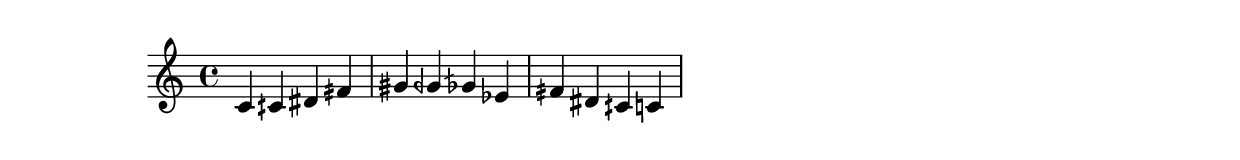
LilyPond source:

% Do not edit this file; it is automatically
% generated from Documentation/snippets/new
% This file is in the public domain.
%% Note: this file works from version 2.13.0
\version "2.13.20"

\header {
%% Translation of GIT committish: 5a7301fc350ffc3ab5bd3a2084c91666c9e9a549
  texidoces = "
El «Makam» es un tipo de melodía de Turquía que
utiliza alteraciones microtonales de 1/9 de tono.  Consulte el
archivo de inicio @code{makam.ly} (véase el 'Manual de
aprendizaje @version{}, 4.6.3 Otras fuentes de información' para
averiguar la situación de este archivo) para ver detalles de los
nombres de las notas y las alteraciones.

"
  doctitlees = "Ejemplo de «Makam»"



%% Translation of GIT committish: 0a868be38a775ecb1ef935b079000cebbc64de40
  texidocde = "
Makam ist eine türkische Melodie, in der 1/9-Tonabstände
eingesetzt werden.  Sehen Sie sich die Initialisierungsdatei
@code{makam.ly} für weiter Information zu Tonhöhenbezeichnungen
und Alterationen an (siehe
Handbuch zum Lernen @version{}, 4.6.3 Weitere Information zu
Hinweisen, wo diese Datei gespeichert ist)."

  doctitlede = "Makam-Beispiel"

%% Translation of GIT committish: 58a29969da425eaf424946f4119e601545fb7a7e
  texidocfr = "
Le «makam» est une forme de mélodie turque qui utilise des altérations
d'un neuvième de ton.  Consultez le fichier d'initialisation
@code{makam.ly} pour plus de détails sur les hauteurs et altérations
utilisées (voir le chapitre 4.6.3 - Autres sources d'information du
manuel d'initiation pour le localiser).

"
  doctitlefr = "Exemple de musique « Makam »"

  lsrtags = "pitches, world-music"
  texidoc = "
Makam is a type of melody from Turkey using 1/9th-tone microtonal
alterations.  Consult the initialization file @samp{ly/makam.ly} for
details of pitch names and alterations.

"
  doctitle = "Makam example"
} % begin verbatim


% Initialize makam settings
\include "makam.ly"

\relative c' {
  \set Staff.keySignature = #`((6 . ,(- KOMA)) (3 . ,BAKIYE))
  c4 cc db fk
  gbm4 gfc gfb efk
  fk4 db cc c
}
